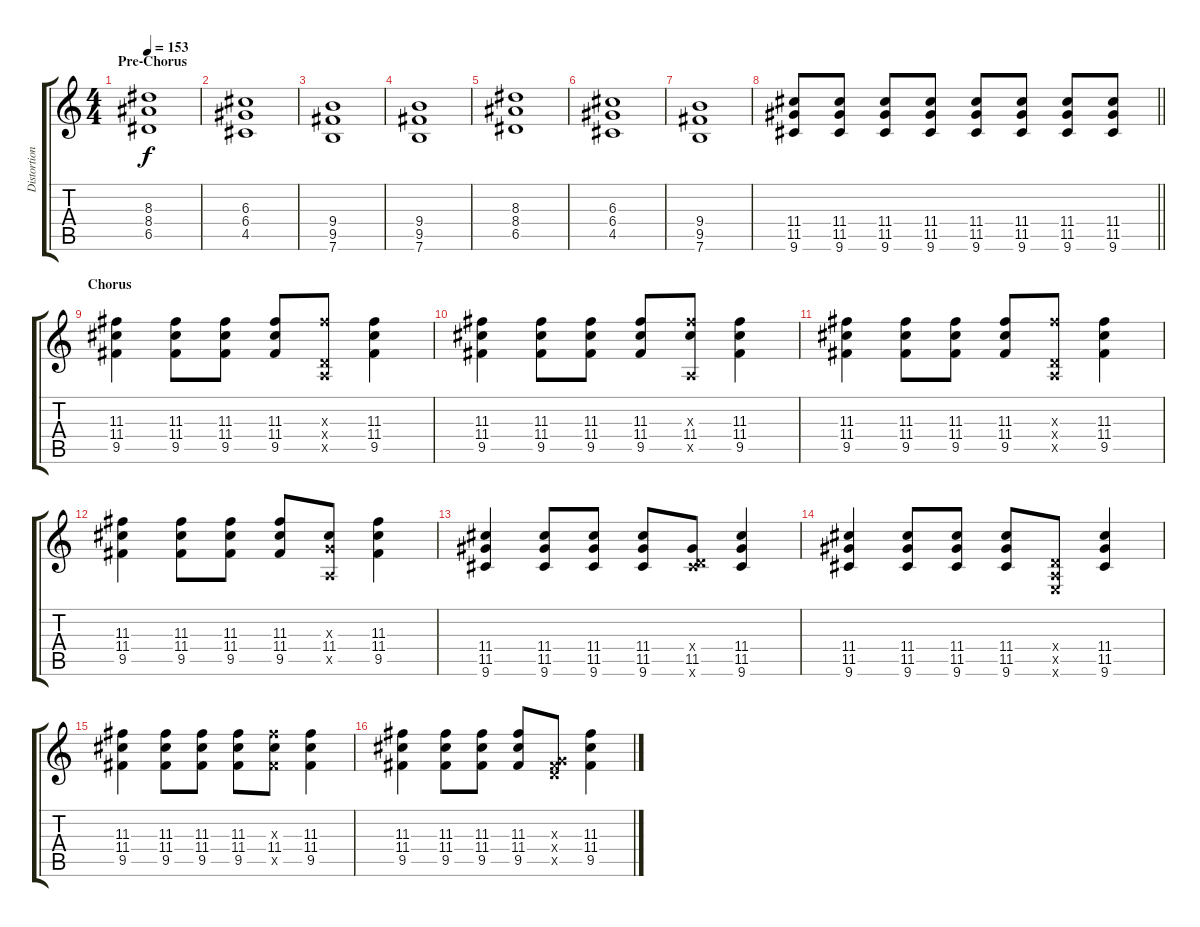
\track ("Distortion Guitar" "Distortion") {instrument distortionguitar}
\staff {score tabs}
\tuning (E4 B3 G3 D3 A2 E2) {hide}
\ts (4 4)
\section ("" "Pre-Chorus")
\tempo 153
\clef g2
\ks c
(8.3 8.4 6.5).1{dy f} |
(6.3 6.4 4.5).1 |
(9.4 9.5 7.6).1 |
(9.4 9.5 7.6).1 |
(8.3 8.4 6.5).1 |
(6.3 6.4 4.5).1 |
(9.4 9.5 7.6).1 |
\barLineRight lightlight
(11.4 11.5 9.6).8 (11.4 11.5 9.6).8 (11.4 11.5 9.6).8 (11.4 11.5 9.6).8 (11.4 11.5 9.6).8 (11.4 11.5 9.6).8 (11.4 11.5 9.6).8 (11.4 11.5 9.6).8 |
\section ("" "Chorus")
(11.3 11.4 9.5).4 (11.3 11.4 9.5).8 (11.3 11.4 9.5).8 (11.3 11.4 9.5).8 (11.3{x} 0.4{x} 0.5{x}).8 (11.3 11.4 9.5).4 |
(11.3 11.4 9.5).4 (11.3 11.4 9.5).8 (11.3 11.4 9.5).8 (11.3 11.4 9.5).8 (11.3{x} 11.4 0.5{x}).8 (11.3 11.4 9.5).4 |
(11.3 11.4 9.5).4 (11.3 11.4 9.5).8 (11.3 11.4 9.5).8 (11.3 11.4 9.5).8 (11.3{x} 0.4{x} 0.5{x}).8 (11.3 11.4 9.5).4 |
(11.3 11.4 9.5).4 (11.3 11.4 9.5).8 (11.3 11.4 9.5).8 (11.3 11.4 9.5).8 (0.3{x} 11.4 0.5{x}).8 (11.3 11.4 9.5).4 |
(11.4 11.5 9.6).4 (11.4 11.5 9.6).8 (11.4 11.5 9.6).8 (11.4 11.5 9.6).8 (0.4{x} 11.5 9.6{x}).8 (11.4 11.5 9.6).4 |
(11.4 11.5 9.6).4 (11.4 11.5 9.6).8 (11.4 11.5 9.6).8 (11.4 11.5 9.6).8 (0.4{x} 0.5{x} 0.6{x}).8 (11.4 11.5 9.6).4 |
(11.3 11.4 9.5).4 (11.3 11.4 9.5).8 (11.3 11.4 9.5).8 (11.3 11.4 9.5).8 (11.3{x} 11.4 9.5{x}).8 (11.3 11.4 9.5).4 |
(11.3 11.4 9.5).4 (11.3 11.4 9.5).8 (11.3 11.4 9.5).8 (11.3 11.4 9.5).8 (0.3{x} 0.4{x} 9.5{x}).8 (11.3 11.4 9.5).4
